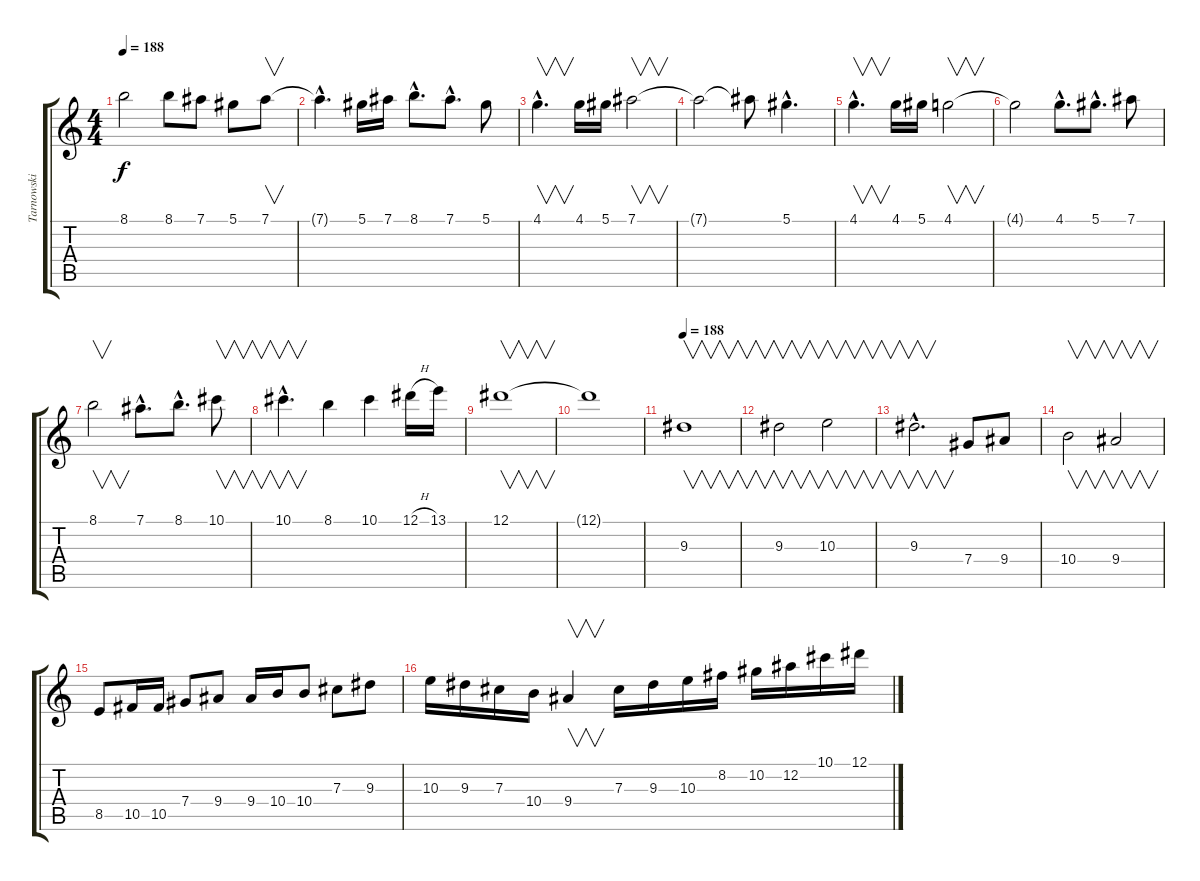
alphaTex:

\track ("Tarnowski" "Tarnowski") {instrument distortionguitar}
\staff {score tabs}
\tuning (Eb4 Bb3 Gb3 Db3 Ab2 Eb2) {hide}
\ts (4 4)
\tempo 188
\clef g2
\ks c
8.1{t}.2{dy f} 8.1.8 7.1.8 5.1.8 7.1.8{v} |
7.1{hac t}.4{d} 5.1.16 7.1.16 8.1{hac}.8{d} 7.1{hac}.8{d} 5.1.8 |
4.1{hac}.4{v d} 4.1.16 5.1.16 7.1.2{v} |
7.1{t}.2 7.1{t}.8 5.1{hac}.4{d} |
4.1{hac}.4{v d} 4.1.16 5.1.16 4.1.2{v} |
4.1{t}.2 4.1{hac}.8{d} 5.1{hac}.8{d} 7.1.8 |
8.1.2{v} 7.1{hac}.8{d} 8.1{hac}.8{d} 10.1.8{v} |
10.1{hac}.4{v d} 8.1.4 10.1.4 12.1{h}.16 13.1.16 |
12.1.1{v} |
12.1{t}.1 |
\tempo 188
9.3.1{v} |
9.3.2{v} 10.3.2{v} |
9.3{hac}.2{v d} 7.4.8 9.4.8 |
10.4.2{v} 9.4.2{v} |
8.5.8 10.5.16 10.5.16 7.4.8 9.4.8 9.4.16 10.4.16 10.4.8 7.3.8 9.3.8 |
10.3.16 9.3.16 7.3.16 10.4.16 9.4.4{v} 7.3.16 9.3.16 10.3.16 8.2.16 10.2.16 12.2.16 10.1.16 12.1.16
